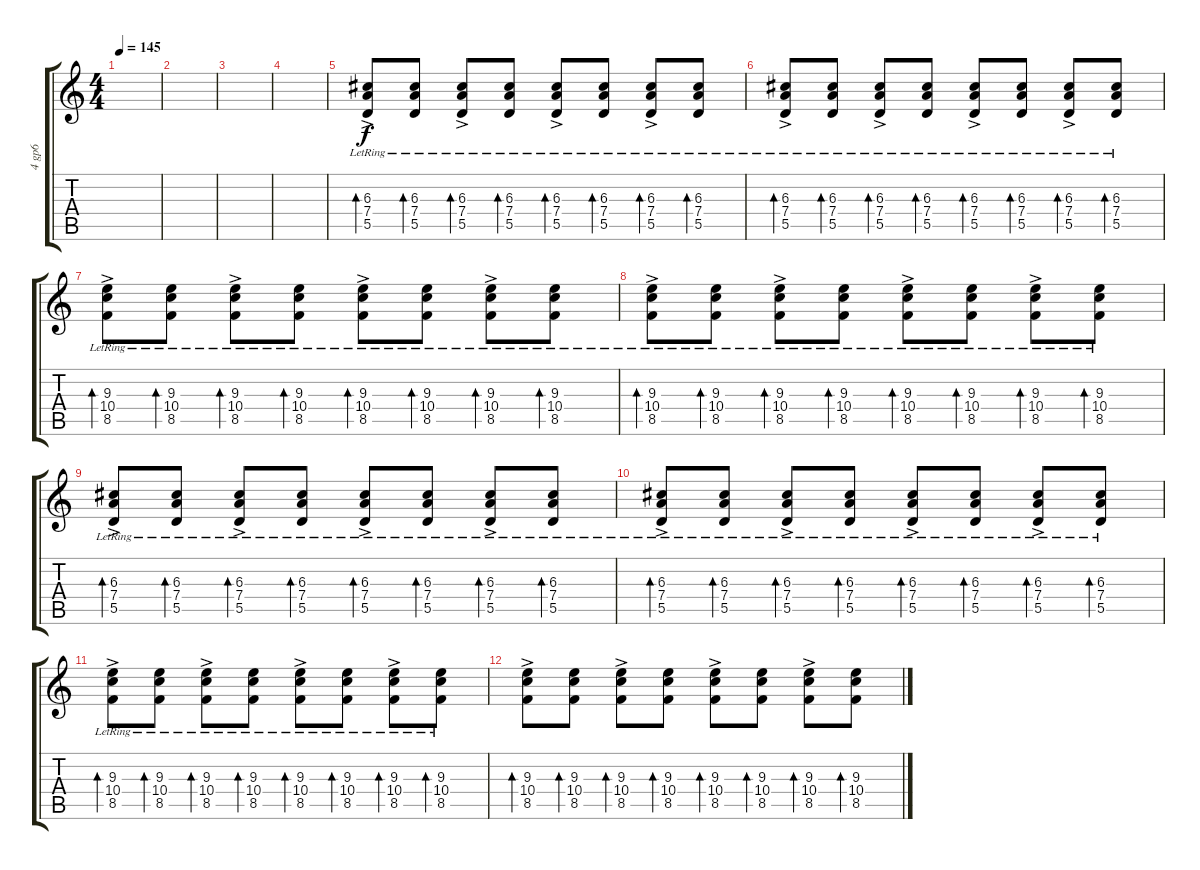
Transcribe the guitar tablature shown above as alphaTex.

\track ("4 gp6" "4 gp6") {instrument overdrivenguitar}
\staff {score tabs}
\tuning (E4 B3 G3 D3 A2 D2) {hide}
\ts (4 4)
\tempo 145
\clef g2
\ks c
|
|
|
|
(6.3{lr} 7.4{ac lr} 5.5{lr}).8{bd 30} (6.3{lr} 7.4{lr} 5.5{lr}).8{bd 30} (6.3{lr} 7.4{ac lr} 5.5{lr}).8{bd 30} (6.3{lr} 7.4{lr} 5.5{lr}).8{bd 30} (6.3{lr} 7.4{ac lr} 5.5{lr}).8{bd 30} (6.3{lr} 7.4{lr} 5.5{lr}).8{bd 30} (6.3{lr} 7.4{ac lr} 5.5{lr}).8{bd 30} (6.3{lr} 7.4{lr} 5.5{lr}).8{bd 30} |
(6.3{lr} 7.4{ac lr} 5.5{lr}).8{bd 30} (6.3{lr} 7.4{lr} 5.5{lr}).8{bd 30} (6.3{lr} 7.4{ac lr} 5.5{lr}).8{bd 30} (6.3{lr} 7.4{lr} 5.5{lr}).8{bd 30} (6.3{lr} 7.4{ac lr} 5.5{lr}).8{bd 30} (6.3{lr} 7.4{lr} 5.5{lr}).8{bd 30} (6.3{lr} 7.4{ac lr} 5.5{lr}).8{bd 30} (6.3{lr} 7.4{lr} 5.5{lr}).8{bd 30} |
(9.3{lr} 10.4{ac lr} 8.5{lr}).8{bd 30} (9.3{lr} 10.4{lr} 8.5{lr}).8{bd 30} (9.3{lr} 10.4{ac lr} 8.5{lr}).8{bd 30} (9.3{lr} 10.4{lr} 8.5{lr}).8{bd 30} (9.3{lr} 10.4{ac lr} 8.5{lr}).8{bd 30} (9.3{lr} 10.4{lr} 8.5{lr}).8{bd 30} (9.3{lr} 10.4{ac lr} 8.5{lr}).8{bd 30} (9.3{lr} 10.4{lr} 8.5{lr}).8{bd 30} |
(9.3{lr} 10.4{ac lr} 8.5{lr}).8{bd 30} (9.3{lr} 10.4{lr} 8.5{lr}).8{bd 30} (9.3{lr} 10.4{ac lr} 8.5{lr}).8{bd 30} (9.3{lr} 10.4{lr} 8.5{lr}).8{bd 30} (9.3{lr} 10.4{ac lr} 8.5{lr}).8{bd 30} (9.3{lr} 10.4{lr} 8.5{lr}).8{bd 30} (9.3{lr} 10.4{ac lr} 8.5{lr}).8{bd 30} (9.3{lr} 10.4{lr} 8.5{lr}).8{bd 30} |
(6.3{lr} 7.4{ac lr} 5.5{lr}).8{bd 30} (6.3{lr} 7.4{lr} 5.5{lr}).8{bd 30} (6.3{lr} 7.4{ac lr} 5.5{lr}).8{bd 30} (6.3{lr} 7.4{lr} 5.5{lr}).8{bd 30} (6.3{lr} 7.4{ac lr} 5.5{lr}).8{bd 30} (6.3{lr} 7.4{lr} 5.5{lr}).8{bd 30} (6.3{lr} 7.4{ac lr} 5.5{lr}).8{bd 30} (6.3{lr} 7.4{lr} 5.5{lr}).8{bd 30} |
(6.3{lr} 7.4{ac lr} 5.5{lr}).8{bd 30} (6.3{lr} 7.4{lr} 5.5{lr}).8{bd 30} (6.3{lr} 7.4{ac lr} 5.5{lr}).8{bd 30} (6.3{lr} 7.4{lr} 5.5{lr}).8{bd 30} (6.3{lr} 7.4{ac lr} 5.5{lr}).8{bd 30} (6.3{lr} 7.4{lr} 5.5{lr}).8{bd 30} (6.3{lr} 7.4{ac lr} 5.5{lr}).8{bd 30} (6.3{lr} 7.4{lr} 5.5{lr}).8{bd 30} |
(9.3{lr} 10.4{ac lr} 8.5{lr}).8{bd 30} (9.3{lr} 10.4{lr} 8.5{lr}).8{bd 30} (9.3{lr} 10.4{ac lr} 8.5{lr}).8{bd 30} (9.3{lr} 10.4{lr} 8.5{lr}).8{bd 30} (9.3{lr} 10.4{ac lr} 8.5{lr}).8{bd 30} (9.3{lr} 10.4{lr} 8.5{lr}).8{bd 30} (9.3{lr} 10.4{ac lr} 8.5{lr}).8{bd 30} (9.3{lr} 10.4{lr} 8.5{lr}).8{bd 30} |
(9.3 10.4{ac} 8.5).8{bd 30} (9.3 10.4 8.5).8{bd 30} (9.3 10.4{ac} 8.5).8{bd 30} (9.3 10.4 8.5).8{bd 30} (9.3 10.4{ac} 8.5).8{bd 30} (9.3 10.4 8.5).8{bd 30} (9.3 10.4{ac} 8.5).8{bd 30} (9.3 10.4 8.5).8{bd 30}
